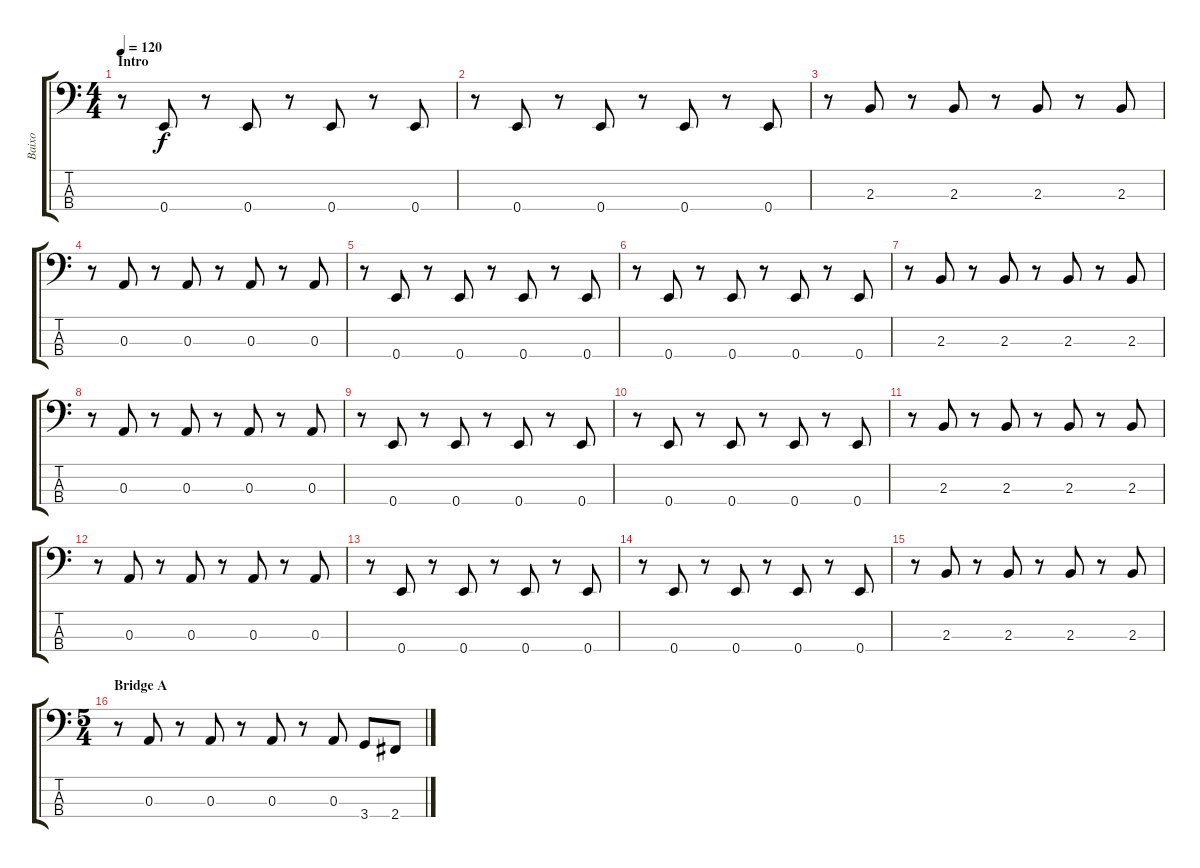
\track ("Baixo" "Baixo") {instrument electricbassfinger}
\staff {score tabs}
\tuning (G2 D2 A1 E1) {hide}
\ts (4 4)
\section ("" "Intro")
\tempo 120
\clef f4
\ks c
r.8{dy f instrument electricbassfinger} 0.4.8 r.8 0.4.8 r.8 0.4.8 r.8 0.4.8 |
r.8 0.4.8 r.8 0.4.8 r.8 0.4.8 r.8 0.4.8 |
r.8 2.3.8 r.8 2.3.8 r.8 2.3.8 r.8 2.3.8 |
r.8 0.3.8 r.8 0.3.8 r.8 0.3.8 r.8 0.3.8 |
r.8 0.4.8 r.8 0.4.8 r.8 0.4.8 r.8 0.4.8 |
r.8 0.4.8 r.8 0.4.8 r.8 0.4.8 r.8 0.4.8 |
r.8 2.3.8 r.8 2.3.8 r.8 2.3.8 r.8 2.3.8 |
r.8 0.3.8 r.8 0.3.8 r.8 0.3.8 r.8 0.3.8 |
r.8 0.4.8 r.8 0.4.8 r.8 0.4.8 r.8 0.4.8 |
r.8 0.4.8 r.8 0.4.8 r.8 0.4.8 r.8 0.4.8 |
r.8 2.3.8 r.8 2.3.8 r.8 2.3.8 r.8 2.3.8 |
r.8 0.3.8 r.8 0.3.8 r.8 0.3.8 r.8 0.3.8 |
r.8 0.4.8 r.8 0.4.8 r.8 0.4.8 r.8 0.4.8 |
r.8 0.4.8 r.8 0.4.8 r.8 0.4.8 r.8 0.4.8 |
r.8 2.3.8 r.8 2.3.8 r.8 2.3.8 r.8 2.3.8 |
\ts (5 4)
\section ("" "Bridge A")
r.8 0.3.8 r.8 0.3.8 r.8 0.3.8 r.8 0.3.8 3.4.8 2.4.8
